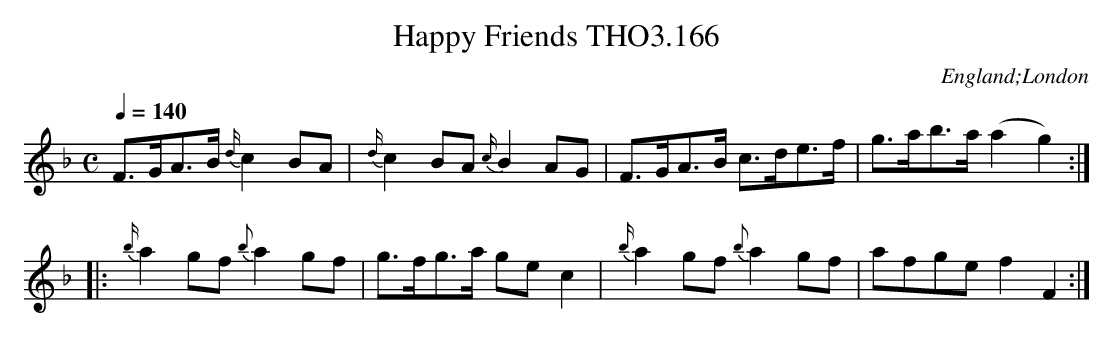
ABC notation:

X:1
T:Happy Friends THO3.166
O:England;London
M:C
L:1/8
Q:1/4=140
K:F
F>GA>B {d/}c2 BA|{d/}c2 BA {c/}B2 AG|F>GA>B c>de>f|g>ab>a (a2g2):|
|:{b/}a2 gf {b}a2 gf|g>fg>a ge c2|{b/}a2 gf {b}a2 gf|afge f2F2:|
